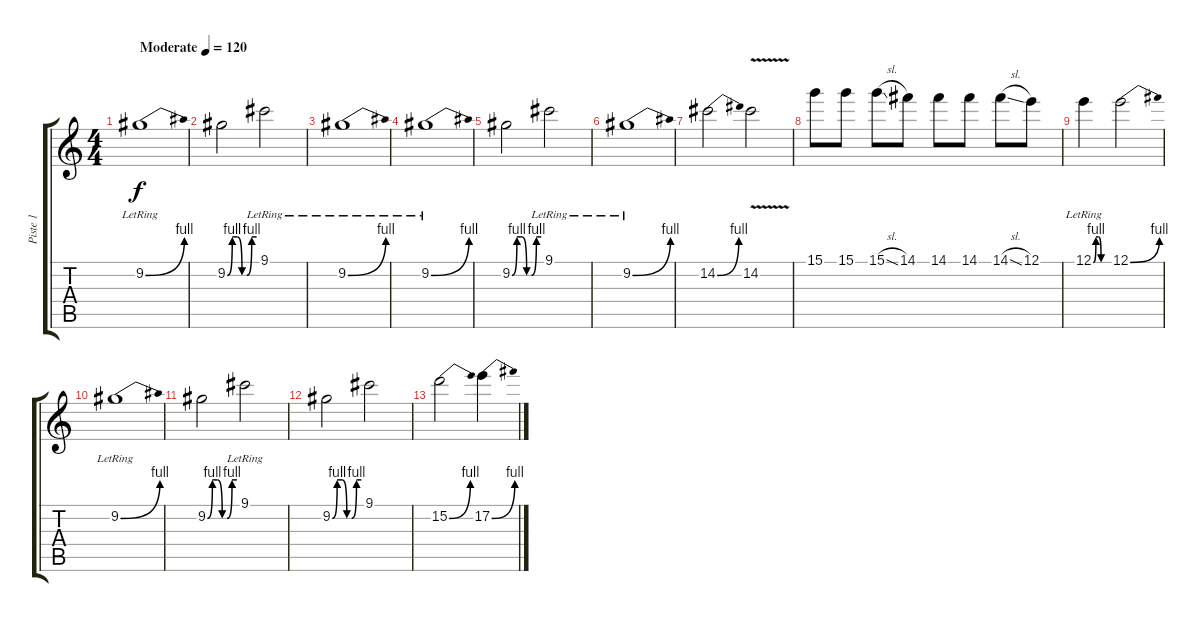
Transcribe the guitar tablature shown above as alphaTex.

\track ("Piste 1" "Piste 1") {instrument distortionguitar}
\staff {score tabs}
\tuning (E4 B3 G3 D3 A2 E2) {hide}
\ts (4 4)
\tempo (120 "Moderate")
\clef g2
\ks c
9.2{be (bend 0 0 60 4) lr}.1{dy f instrument distortionguitar} |
9.2{be (custom 0 0 10 4 20 4 30 0 40 0 50 4 60 4)}.2 9.1{lr}.2 |
9.2{be (bend 0 0 60 4) lr}.1 |
9.2{be (bend 0 0 60 4) lr}.1 |
9.2{be (custom 0 0 10 4 20 4 30 0 40 0 50 4 60 4)}.2 9.1{lr}.2 |
9.2{be (bend 0 0 60 4) lr}.1 |
14.2{be (bend 0 0 60 4)}.2 14.2{v}.2 |
15.1.8 15.1.8 15.1{sl}.8 14.1.8 14.1.8 14.1.8 14.1{sl}.8 12.1.8 |
12.1{be (custom 0 0 10 4 20 4 30 0 60 0) lr}.4 12.1{be (bend 0 0 60 4)}.2 |
9.2{be (bend 0 0 60 4) lr}.1 |
9.2{be (custom 0 0 10 4 20 4 30 0 40 0 50 4 60 4)}.2 9.1{lr}.2 |
9.2{be (custom 0 0 10 4 20 4 30 0 40 0 50 4 60 4)}.2 9.1.2 |
15.2{be (bend 0 0 60 4)}.2 17.2{be (bend 0 0 60 4)}.4
